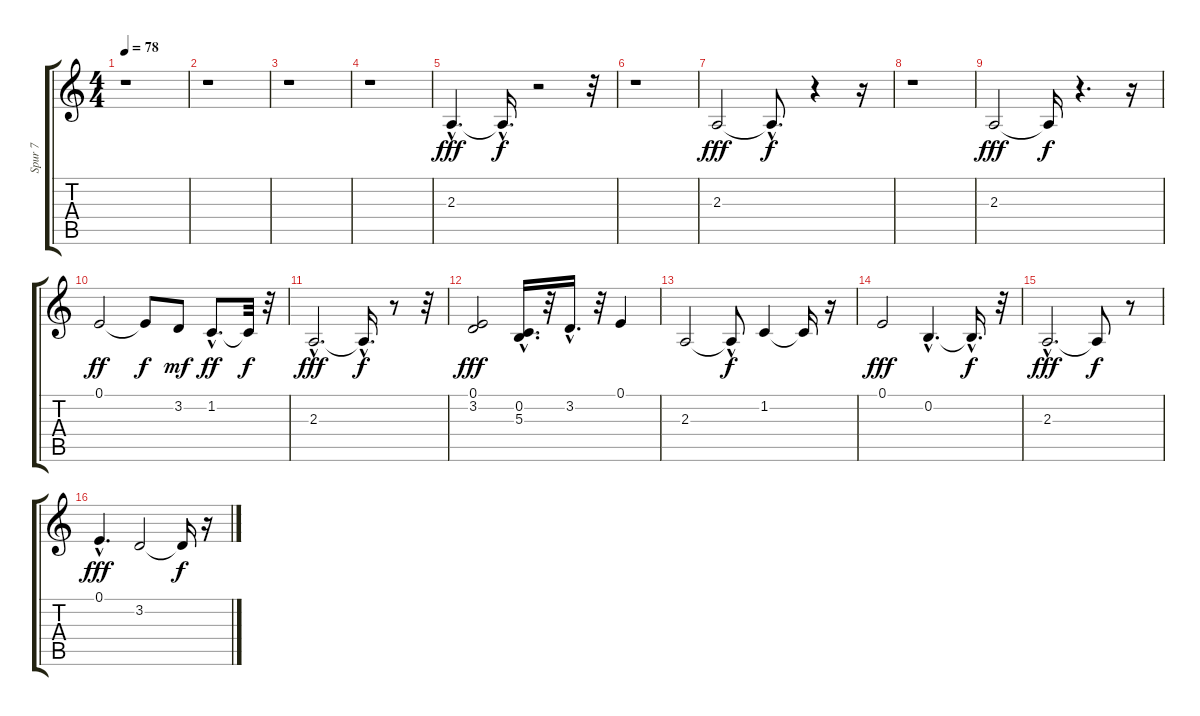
\track ("Spur 7" "Spur 7") {instrument pad8sweep}
\staff {score tabs}
\tuning (E4 B3 G3 D3 A2 E2) {hide}
\ts (4 4)
\tempo 78
\clef g2
\ks c
r.1{dy f} |
r.1 |
r.1 |
r.1 |
2.3{hac}.4{d dy fff} 2.3{hac t}.16{d dy f} r.2 r.32 |
r.1 |
2.3.2{dy fff} 2.3{hac t}.8{d dy f} r.4 r.16 |
r.1 |
2.3.2{dy fff} 2.3{t}.16{dy f} r.4{d} r.16 |
0.1.2{dy ff} 0.1{t}.8{dy f} 3.2.8{dy mf} 1.2{hac}.8{d dy ff} 1.2{t}.32{dy f} r.32 |
2.3{hac}.2{d dy fff} 2.3{hac t}.16{d dy f} r.8 r.32 |
(0.1 3.2).2{dy fff} (0.2{hac} 5.3{hac}).16{d} r.32 3.2{hac}.16{d} r.32 0.1.4 |
2.3.2 2.3{hac t}.8{dy f} 1.2.4 1.2{t}.16 r.16 |
0.1.2{dy fff} 0.2{hac}.4{d} 0.2{hac t}.16{d dy f} r.32 |
2.3{hac}.2{d dy fff} 2.3{t}.8{dy f} r.8 |
0.1{hac}.4{d dy fff} 3.2.2 3.2{t}.16{dy f} r.16
